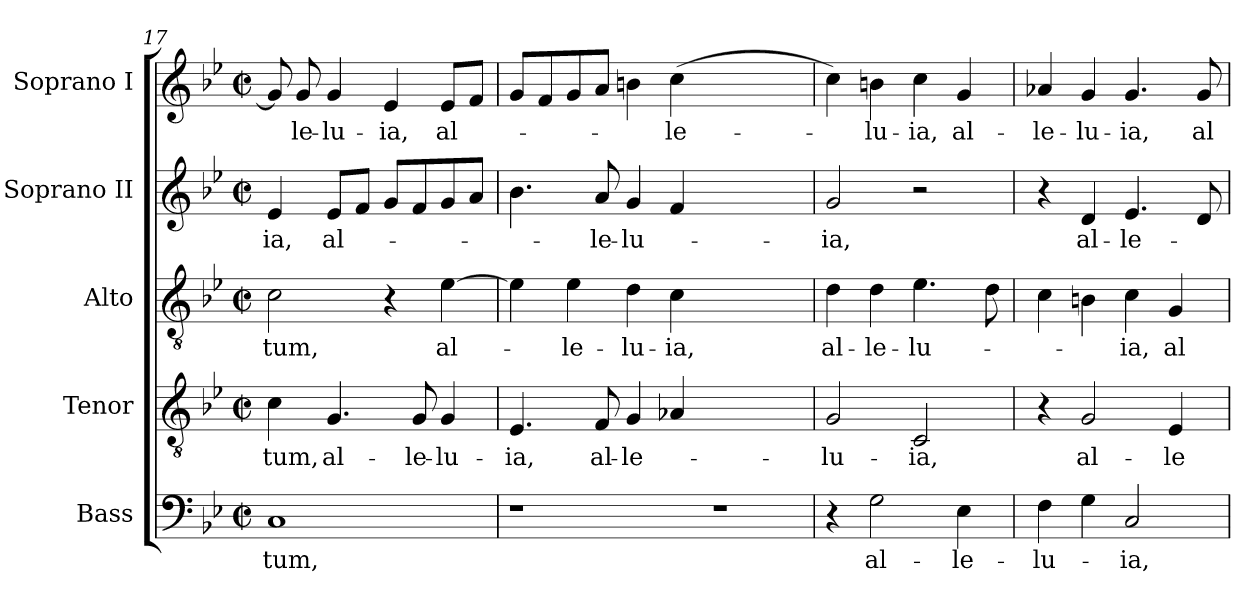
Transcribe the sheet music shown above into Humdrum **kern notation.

**kern	**text	**kern	**text	**kern	**text	**kern	**text	**kern	**text
*part5	*part5	*part4	*part4	*part3	*part3	*part2	*part2	*part1	*part1
*staff5	*staff5	*staff4	*staff4	*staff3	*staff3	*staff2	*staff2	*staff1	*staff1
*I"Bass	*	*I"Tenor	*	*I"Alto	*	*I"Soprano II	*	*I"Soprano I	*
*clefF4	*	*clefGv2	*	*clefGv2	*	*clefG2	*	*clefG2	*
*	*	*ITrd7c12	*	*	*	*	*	*	*
*k[b-e-]	*	*k[b-e-]	*	*k[b-e-]	*	*k[b-e-]	*	*k[b-e-]	*
*B-:	*	*B-:	*	*B-:	*	*B-:	*	*B-:	*
*M2/2	*	*M2/2	*	*M2/2	*	*M2/2	*	*M2/2	*
*met(c|)	*	*met(c|)	*	*met(c|)	*	*met(c|)	*	*met(c|)	*
=17	=17	=17	=17	=17	=17	=17	=17	=17	=17
!	!LO:LY:b:color=#000000	!	!	!	!	!	!	!	!
!	!	!	!LO:LY:b:color=#000000	!	!	!	!	!	!
!	!	!	!	!	!LO:LY:b:color=#000000	!	!	!	!
!	!	!	!	!	!	!	!LO:LY:b:color=#000000	!	!
1Ci	tum,	4Ci\	-tum,	2ci\	-tum,	4e-i/	ia,	8gi/]	.
!	!	!	!	!	!	!	!	!	!LO:LY:b:color=#000000
.	.	.	.	.	.	.	.	8gi/	le-
!	!	!	!LO:LY:b:color=#000000	!	!	!	!	!	!
!	!	!	!	!	!	!	!LO:LY:b:color=#000000	!	!
!	!	!	!	!	!	!	!	!	!LO:LY:b:color=#000000
.	.	4.GGi/	al-	.	.	8e-i/L	al--	4gi/	lu-
.	.	.	.	.	.	8fi/J	.	.	.
!	!	!	!	!	!	!	!	!	!LO:LY:b:color=#000000
.	.	.	.	4r	.	8gi/L	.	4e-i/	ia,
!	!	!	!LO:LY:b:color=#000000	!	!	!	!	!	!
.	.	8GGi/	le-	.	.	8fi/	.	.	.
!	!	!	!LO:LY:b:color=#000000	!	!	!	!	!	!
!	!	!	!	!	!LO:LY:b:color=#000000	!	!	!	!
!	!	!	!	!	!	!	!	!	!LO:LY:b:color=#000000
.	.	4GGi/	lu-	[>4e-i\	al--	8gi/	.	8e-i/L	al--
.	.	.	.	.	.	8ai/J	.	8fi/J	.
=18	=18	=18	=18	=18	=18	=18	=18	=18	=18
!	!	!	!LO:LY:b:color=#000000	!	!	!	!	!	!
1r	.	4.EE-i/	ia,	4e-i\]	.	4.b-i\	.	8gi/L	.
.	.	.	.	.	.	.	.	8fi/	.
!	!	!	!	!	!LO:LY:b:color=#000000	!	!	!	!
.	.	.	.	4e-i\	-le-	.	.	8gi/	.
!	!	!	!LO:LY:b:color=#000000	!	!	!	!	!	!
!	!	!	!	!	!	!	!LO:LY:b:color=#000000	!	!
.	.	8FFi/	al-	.	.	8ai/	-le-	8ai/J	.
!	!	!	!LO:LY:b:color=#000000	!	!	!	!	!	!
!	!	!	!	!	!LO:LY:b:color=#000000	!	!	!	!
!	!	!	!	!	!	!	!LO:LY:b:color=#000000	!	!
.	.	4GGi/	le--	4di\	lu-	4gi/	lu--	4bni\	.
!	!	!	!	!	!LO:LY:b:color=#000000	!	!	!	!
!	!	!	!	!	!	!	!	!	!LO:LY:b:color=#000000
.	.	4AA-Xi/	.	4ci\	ia,	4fi/	.	(4cci\	-le-
1r	.	1ryy	.	1ryy	.	1ryy	.	1ryy	.
=19	=19	=19	=19	=19	=19	=19	=19	=19	=19
!	!	!	!LO:LY:b:color=#000000	!	!	!	!	!	!
!	!	!	!	!	!LO:LY:b:color=#000000	!	!	!	!
!	!	!	!	!	!	!	!LO:LY:b:color=#000000	!	!
4r	.	2GGi/	-lu-	4di\	al-	2gi/	-ia,	4cci\)	.
!	!LO:LY:b:color=#000000	!	!	!	!	!	!	!	!
!	!	!	!	!	!LO:LY:b:color=#000000	!	!	!	!
!	!	!	!	!	!	!	!	!	!LO:LY:b:color=#000000
2Gi\	al-	.	.	4di\	le-	.	.	4bni\	lu-
!	!	!	!LO:LY:b:color=#000000	!	!	!	!	!	!
!	!	!	!	!	!LO:LY:b:color=#000000	!	!	!	!
!	!	!	!	!	!	!	!	!	!LO:LY:b:color=#000000
.	.	2CCi/	ia,	4.e-i\	lu--	2r	.	4cci\	ia,
!	!LO:LY:b:color=#000000	!	!	!	!	!	!	!	!
!	!	!	!	!	!	!	!	!	!LO:LY:b:color=#000000
4E-i\	le-	.	.	.	.	.	.	4gi/	al-
.	.	.	.	8di\	.	.	.	.	.
=20	=20	=20	=20	=20	=20	=20	=20	=20	=20
!	!LO:LY:b:color=#000000	!	!	!	!	!	!	!	!
!	!	!	!	!	!	!	!	!	!LO:LY:b:color=#000000
4Fi\	lu--	4r	.	4ci\	.	4r	.	4a-Xi/	le-
!	!	!	!LO:LY:b:color=#000000	!	!	!	!	!	!
!	!	!	!	!	!	!	!LO:LY:b:color=#000000	!	!
!	!	!	!	!	!	!	!	!	!LO:LY:b:color=#000000
4Gi\	.	2GGi/	al-	4Bni\	.	4di/	al-	4gi/	lu-
!	!LO:LY:b:color=#000000	!	!	!	!	!	!	!	!
!	!	!	!	!	!LO:LY:b:color=#000000	!	!	!	!
!	!	!	!	!	!	!	!LO:LY:b:color=#000000	!	!
!	!	!	!	!	!	!	!	!	!LO:LY:b:color=#000000
2Ci/	-ia,	.	.	4ci\	-ia,	4.e-i/	le--	4.gi/	ia,
!	!	!	!LO:LY:b:color=#000000	!	!	!	!	!	!
!	!	!	!	!	!LO:LY:b:color=#000000	!	!	!	!
.	.	4EE-i/	le-	4Gi/	al-	.	.	.	.
!	!	!	!	!	!	!	!	!	!LO:LY:b:color=#000000
.	.	.	.	.	.	8di/	.	8gi/	al-
=	=	=	=	=	=	=	=	=	=
*-	*-	*-	*-	*-	*-	*-	*-	*-	*-
